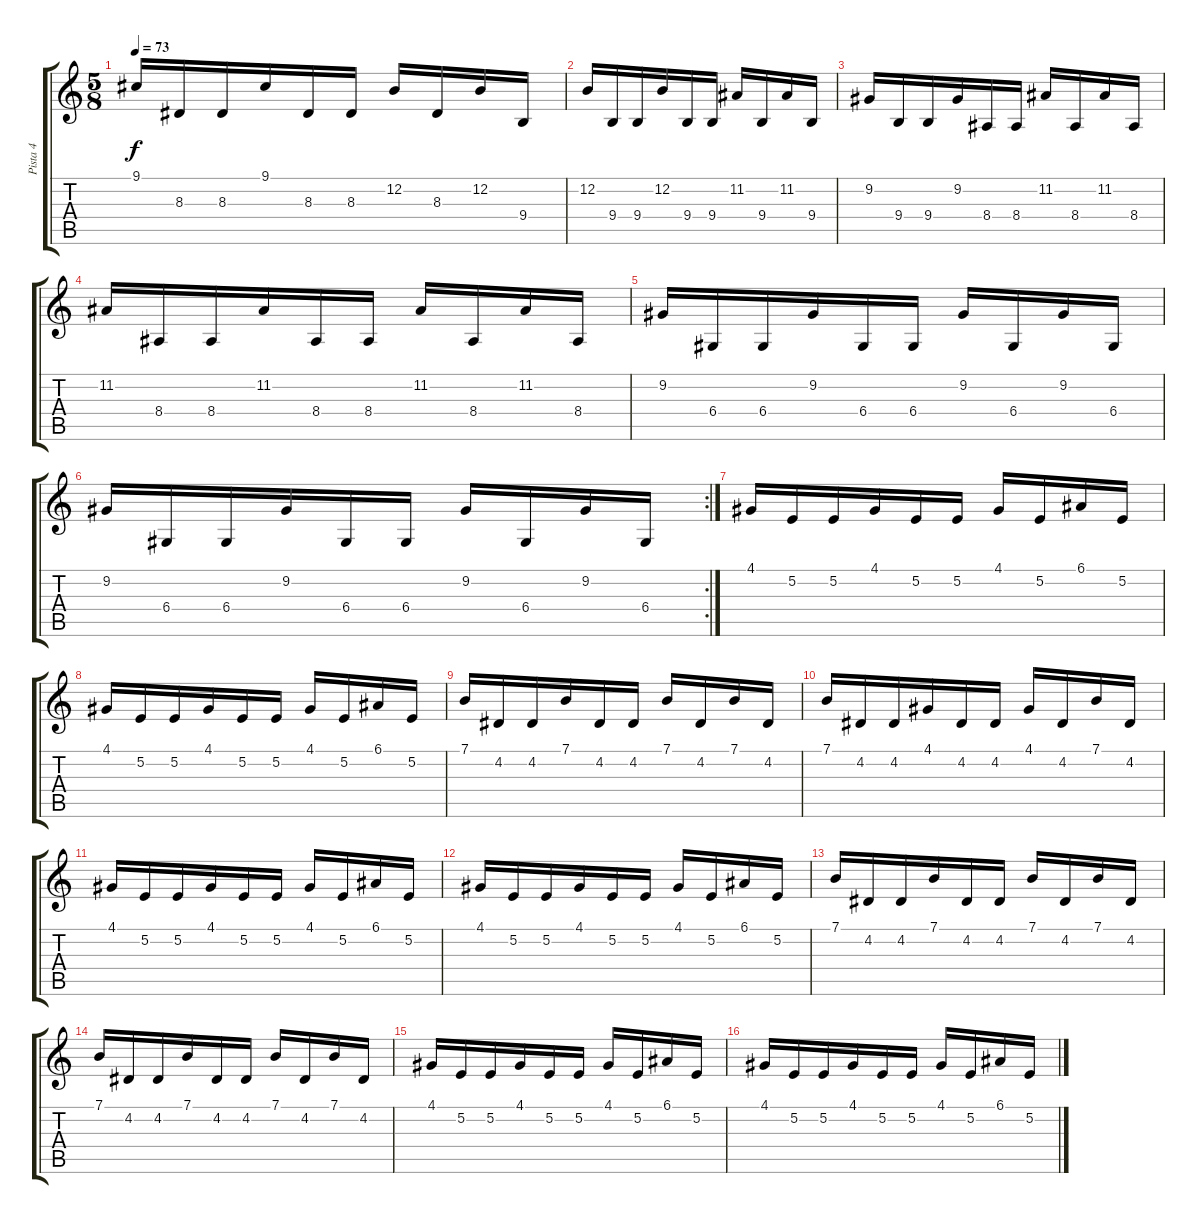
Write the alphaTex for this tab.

\track ("Pista 4" "Pista 4") {instrument pizzicatostrings}
\staff {score tabs}
\tuning (E4 B3 G3 D3 A2 E2) {hide}
\ts (5 8)
\tempo 73
\clef g2
\ks c
9.1.16{dy f} 8.3.16 8.3.16 9.1.16 8.3.16 8.3.16 12.2.16 8.3.16 12.2.16 9.4.16 |
12.2.16 9.4.16 9.4.16 12.2.16 9.4.16 9.4.16 11.2.16 9.4.16 11.2.16 9.4.16 |
9.2.16 9.4.16 9.4.16 9.2.16 8.4.16 8.4.16 11.2.16 8.4.16 11.2.16 8.4.16 |
11.2.16 8.4.16 8.4.16 11.2.16 8.4.16 8.4.16 11.2.16 8.4.16 11.2.16 8.4.16 |
9.2.16 6.4.16 6.4.16 9.2.16 6.4.16 6.4.16 9.2.16 6.4.16 9.2.16 6.4.16 |
\rc 2
9.2.16 6.4.16 6.4.16 9.2.16 6.4.16 6.4.16 9.2.16 6.4.16 9.2.16 6.4.16 |
4.1.16 5.2.16 5.2.16 4.1.16 5.2.16 5.2.16 4.1.16 5.2.16 6.1.16 5.2.16 |
4.1.16 5.2.16 5.2.16 4.1.16 5.2.16 5.2.16 4.1.16 5.2.16 6.1.16 5.2.16 |
7.1.16 4.2.16 4.2.16 7.1.16 4.2.16 4.2.16 7.1.16 4.2.16 7.1.16 4.2.16 |
7.1.16 4.2.16 4.2.16 4.1.16 4.2.16 4.2.16 4.1.16 4.2.16 7.1.16 4.2.16 |
4.1.16 5.2.16 5.2.16 4.1.16 5.2.16 5.2.16 4.1.16 5.2.16 6.1.16 5.2.16 |
4.1.16 5.2.16 5.2.16 4.1.16 5.2.16 5.2.16 4.1.16 5.2.16 6.1.16 5.2.16 |
7.1.16 4.2.16 4.2.16 7.1.16 4.2.16 4.2.16 7.1.16 4.2.16 7.1.16 4.2.16 |
7.1.16 4.2.16 4.2.16 7.1.16 4.2.16 4.2.16 7.1.16 4.2.16 7.1.16 4.2.16 |
4.1.16 5.2.16 5.2.16 4.1.16 5.2.16 5.2.16 4.1.16 5.2.16 6.1.16 5.2.16 |
4.1.16 5.2.16 5.2.16 4.1.16 5.2.16 5.2.16 4.1.16 5.2.16 6.1.16 5.2.16
